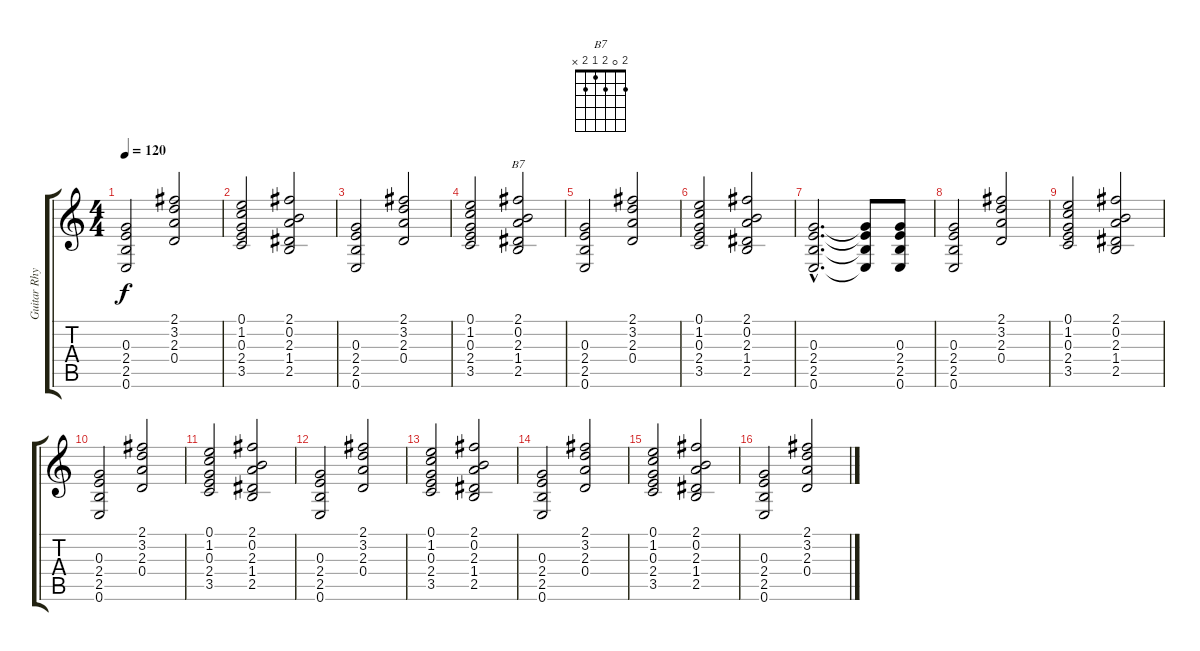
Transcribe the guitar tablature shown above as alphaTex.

\track ("Guitar Rhythm 1" "Guitar Rhy") {instrument acousticguitarnylon}
\staff {score tabs}
\tuning (E4 B3 G3 D3 A2 E2) {hide}
\chord ("B7" 2 0 2 1 2 x)
\ts (4 4)
\tempo 120
\clef g2
\ks c
(0.3 2.4 2.5 0.6).2{dy f instrument acousticguitarnylon} (2.1 3.2 2.3 0.4).2 |
(0.1 1.2 0.3 2.4 3.5).2 (2.1 0.2 2.3 1.4 2.5).2 |
(0.3 2.4 2.5 0.6).2 (2.1 3.2 2.3 0.4).2 |
(0.1 1.2 0.3 2.4 3.5).2 (2.1 0.2 2.3 1.4 2.5).2{ch "B7"} |
(0.3 2.4 2.5 0.6).2 (2.1 3.2 2.3 0.4).2 |
(0.1 1.2 0.3 2.4 3.5).2 (2.1 0.2 2.3 1.4 2.5).2 |
(0.3{hac} 2.4{hac} 2.5{hac} 0.6{hac}).2{d} (0.3{t} 2.4{t} 2.5{t} 0.6{t}).8 (0.3 2.4 2.5 0.6).8 |
(0.3 2.4 2.5 0.6).2 (2.1 3.2 2.3 0.4).2 |
(0.1 1.2 0.3 2.4 3.5).2 (2.1 0.2 2.3 1.4 2.5).2 |
(0.3 2.4 2.5 0.6).2 (2.1 3.2 2.3 0.4).2 |
(0.1 1.2 0.3 2.4 3.5).2 (2.1 0.2 2.3 1.4 2.5).2 |
(0.3 2.4 2.5 0.6).2 (2.1 3.2 2.3 0.4).2 |
(0.1 1.2 0.3 2.4 3.5).2 (2.1 0.2 2.3 1.4 2.5).2 |
(0.3 2.4 2.5 0.6).2 (2.1 3.2 2.3 0.4).2 |
(0.1 1.2 0.3 2.4 3.5).2 (2.1 0.2 2.3 1.4 2.5).2 |
(0.3 2.4 2.5 0.6).2 (2.1 3.2 2.3 0.4).2
